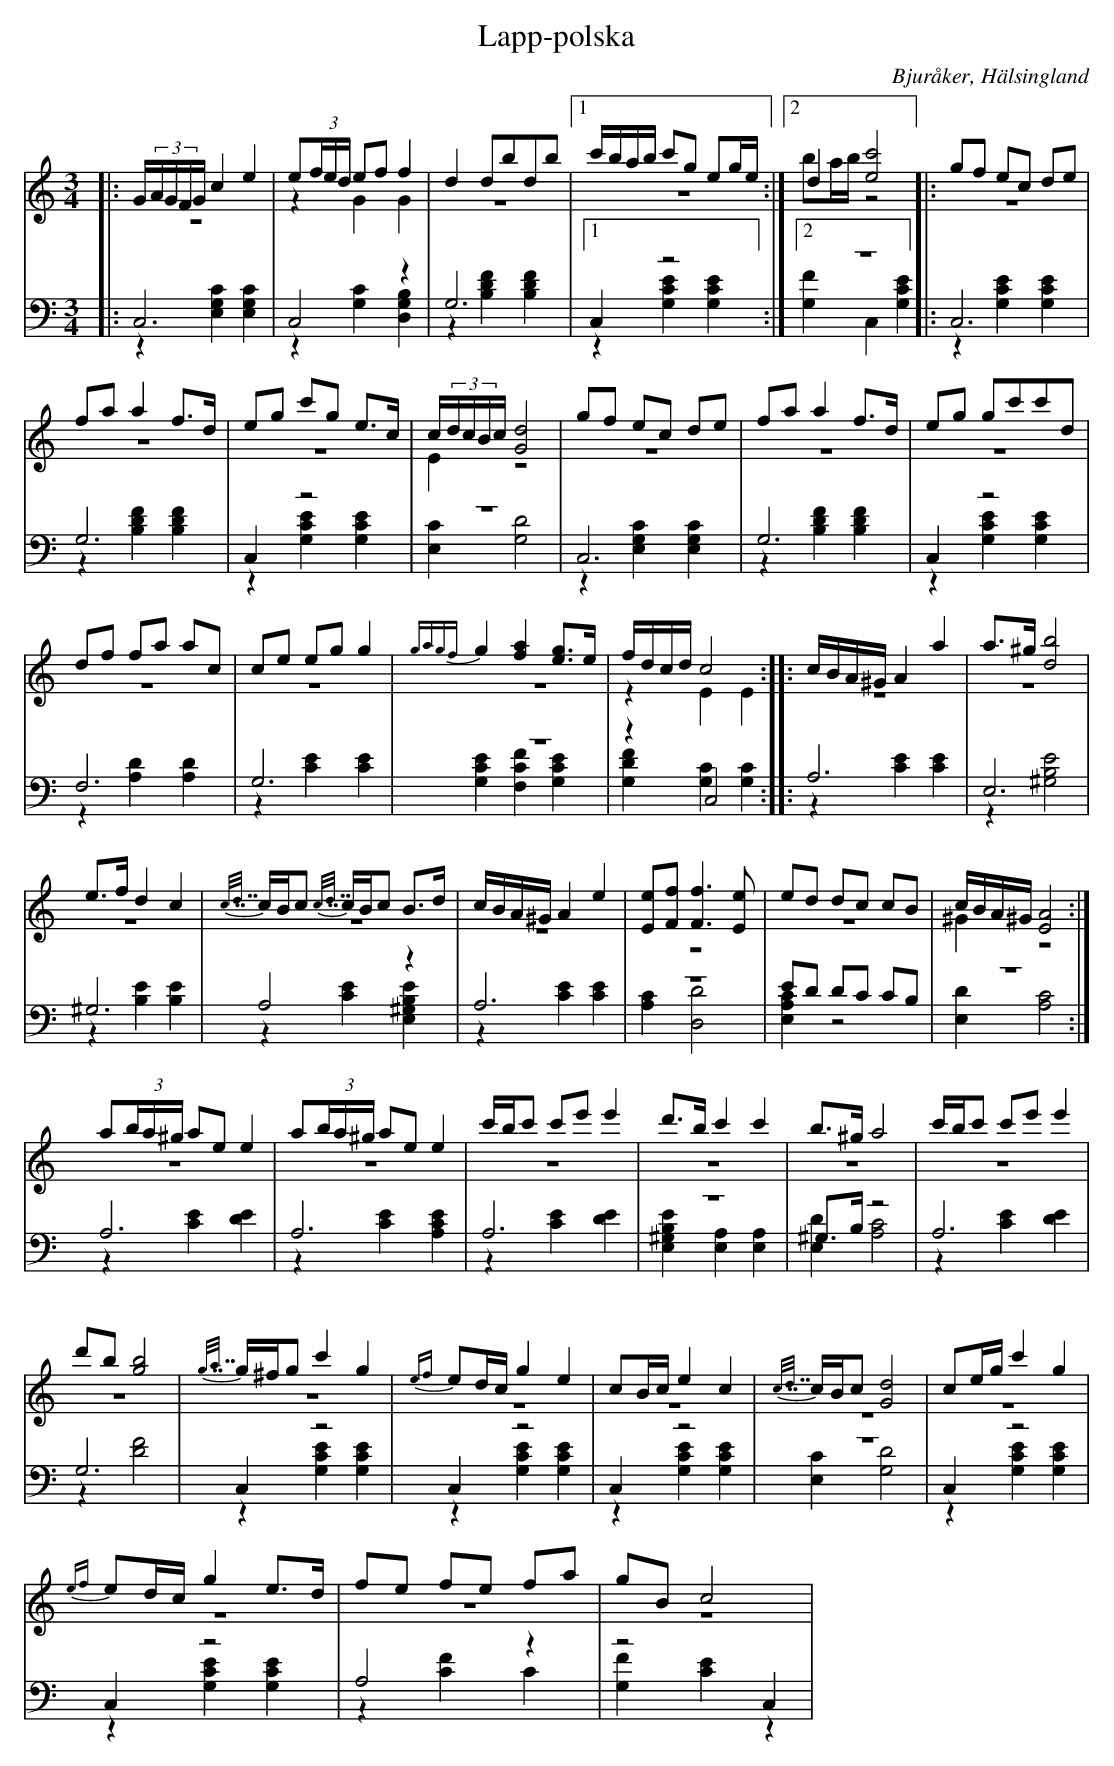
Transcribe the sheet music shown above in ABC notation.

X:1
T: Lapp-polska
O: Bjuråker, Hälsingland
M: 3/4
L: 1/8
K: C
V:1
V:2 merge
V:3
V:4 merge
V:1
|:G/(3A/G/F/G/ c2 e2|e(3f/e/d/ ef f2|d2 dbdb|1 c'/b/a/b/ c'g eg/e/:|2 d2 [e4c'4]|:gf ec de|
fa a2 f>d|eg c'g e>c|c/(3d/c/B/c/ [G4d4]|gf ec de|fa a2 f>d|eg gc'c'd|
df fa ac|ce eg g2|{g8/5a8/5g8/5f8/5}g2 [f2a2] [eg]>e|f/d/c/d/  c4::c/B/A/^G/ A2 a2|a>^g [d4b4]|
e>f d2 c2|{c7/8d7/8}c/B/c {c7/8d7/8}c/B/c B>d|c/B/A/^G/ A2 e2|[Ee][Ff] [F3f3] [Ee] |ed dc cB|c/B/A/^G/ [E4A4]:|
a(3b/a/^g/ ae e2|a(3b/a/^g/ ae e2|c'/b/c' c'e' e'2  |d'>b c'2 c'2|b>^g a4|c'/b/c' c'e' e'2|
d'b [g4b4]|{g7/8a7/8}g/^f/g c'2 g2|{ef}ed/c/ g2 e2|cB/c/ e2 c2|{c7/8d7/8}c/B/c [G4d4]|ce/g/ c'2 g2|
{ef}ed/c/ g2 e>d|fe fe fa|gB c4|
V:2
|:z6|z2 G2 G2|z6|1 z6:|2 ba/b/ z4|:z6|
z6|z6|E2 z4|z6|z6|z6|
z6|z6|z6|z2 E2 E2:||:z6|z6|
z6|z6|z6|z6|z6|^G2 z4:|
|z6|z6|z6|z6|z6|z6|
z6|z6|z6|z6|z6|z6|
z6|z6|z6|
V:3  clef=bass
|:C,6|C,4 z2|G,6|1 C,2 z4:|2 z6|:C,6|
G,6|C,2 z4|z6|C,6|G,6|C,2 z4|
F,6|G,6|z6|z2 C,4::A,6|E,6|
^G,6|A,4 z2|A,6|z6|ED DC CB,|z6:|
A,6|A,6|A,6|z6|^G,>B, z4|A,6|
G,6|C,2 z4|C,2 z4|C,2 z4|z6|C,2 z4|
C,2 z4|A,4 z2|z4 C,2|
V:4  clef=bass
|:z2 [E,2G,2C2] [E,2G,2C2]|z2 [G,2C2] [D,2G,2B,2]|z2 [B,2D2F2] [B,2D2F2]|1 z2 [G,2C2E2] [G,2C2E2]:|2 [G,2F2] C,2 [G,2C2E2]|:z2 [G,2C2E2] [G,2C2E2]|z2 [B,2D2F2] [B,2D2F2]|z2 [G,2C2E2] [G,2C2E2]|[E,2C2] [G,4D4]|z2 [E,2G,2C2] [E,2G,2C2]|z2 [B,2D2F2] [B,2D2F2]| z2 [G,2C2E2] [G,2C2E2]|
z2 [A,2D2] [A,2D2]|z2 [C2E2] [C2E2]|[G,2C2E2] [F,2C2F2] [G,2C2E2] |[G,2D2F2] [G,2C2] [G,2C2]::z2 [C2E2] [C2E2]|z2 [^G,4B,4E4]|
z2 [B,2E2] [B,2E2]|z2 [C2E2] [E,2^G,2B,2E2]|z2 [C2E2] [C2E2]|[A,2C2] [D,4D4]|[E,2A,2C2] z4|[E,2D2] [A,4C4]:|
z2 [C2E2] [D2E2]|z2 [C2E2] [A,2C2E2]|z2 [C2E2] [D2E2]|[E,2^G,2B,2E2] [A,2E,2] [A,2E,2]|[E,2D2] [A,4C4]|z2 [C2E2] [D2E2]|
z2 [D4F4]|z2 [G,2C2E2] [G,2C2E2]|z2 [G,2C2E2] [G,2C2E2]|z2 [G,2C2E2] [G,2C2E2]|[E,2C2] [G,4D4]|z2 [G,2C2E2] [G,2C2E2]|
z2 [G,2C2E2] [G,2C2E2]|z2 [C2F2] C2|[G,2F2] [C2E2] z2|
